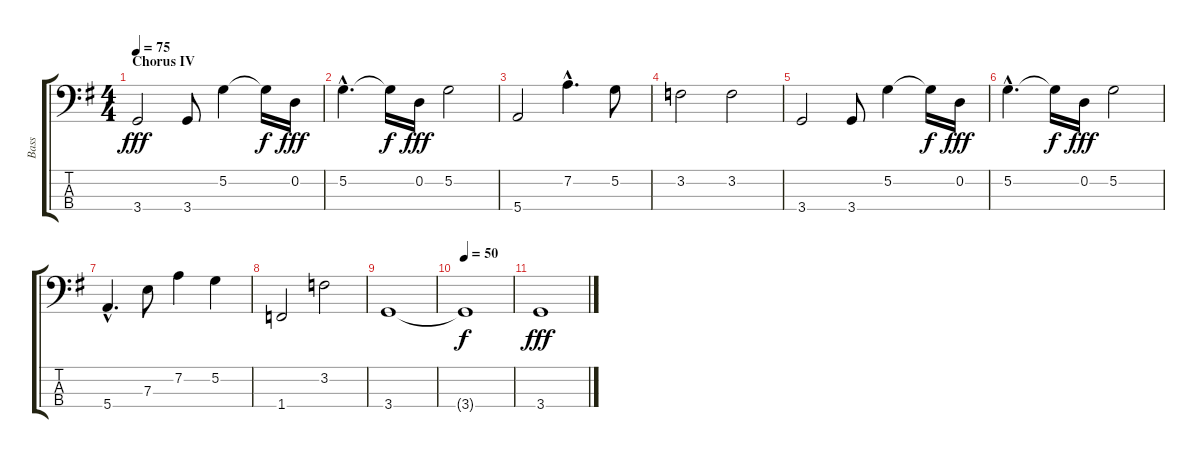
\track ("Bass" "Bass") {instrument electricbassfinger}
\staff {score tabs}
\tuning (G2 D2 A1 E1) {hide}
\ts (4 4)
\section ("" "Chorus IV")
\tempo 75
\clef f4
\ks g
3.4.2{dy fff} 3.4.8 5.2.4 5.2{t}.16{dy f} 0.2.16{dy fff} |
5.2{hac}.4{d} 5.2{t}.16{dy f} 0.2.16{dy fff} 5.2.2 |
5.4.2 7.2{hac}.4{d} 5.2.8 |
3.2.2 3.2.2 |
3.4.2 3.4.8 5.2.4 5.2{t}.16{dy f} 0.2.16{dy fff} |
5.2{hac}.4{d} 5.2{t}.16{dy f} 0.2.16{dy fff} 5.2.2 |
5.4{hac}.4{d} 7.3.8 7.2.4 5.2.4 |
1.4.2 3.2.2 |
3.4.1 |
\tempo 50
3.4{t}.1{dy f} |
3.4.1{dy fff}
